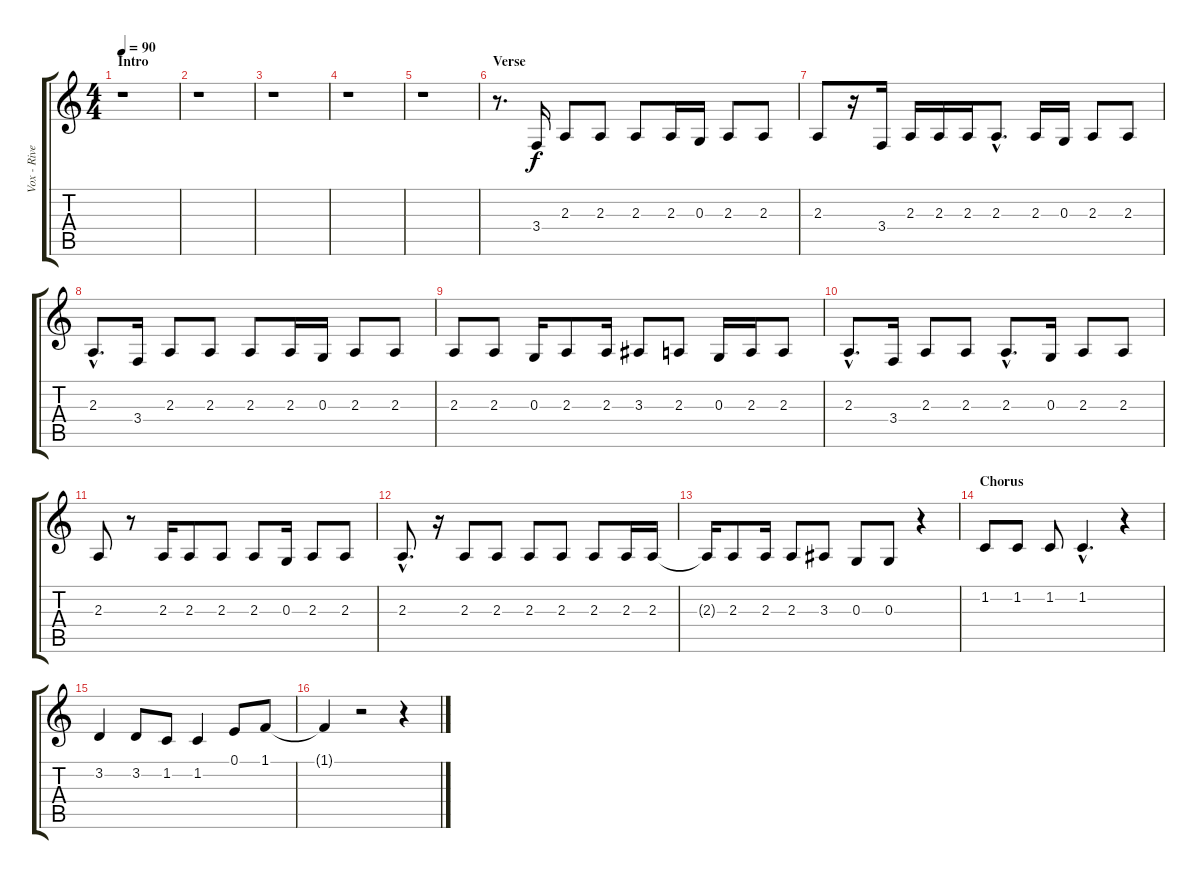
\track ("Vox - Rivers" "Vox - Rive") {instrument lead2sawtooth}
\staff {score tabs}
\tuning (E4 B3 G3 D3 A2 E2) {hide}
\ts (4 4)
\section ("" "Intro")
\tempo 90
\clef g2
\ks c
r.1{dy f instrument lead2sawtooth} |
r.1 |
r.1 |
r.1 |
r.1 |
\section ("" "Verse")
r.8{d} 3.4.16 2.3.8 2.3.8 2.3.8 2.3.16 0.3.16 2.3.8 2.3.8 |
2.3.8 r.16 3.4.16 2.3.16 2.3.16 2.3.16 2.3{hac}.8{d} 2.3.16 0.3.16 2.3.8 2.3.8 |
2.3{hac}.8{d} 3.4.16 2.3.8 2.3.8 2.3.8 2.3.16 0.3.16 2.3.8 2.3.8 |
2.3.8 2.3.8 0.3.16 2.3.8 2.3.16 3.3.8 2.3.8 0.3.16 2.3.16 2.3.8 |
2.3{hac}.8{d} 3.4.16 2.3.8 2.3.8 2.3{hac}.8{d} 0.3.16 2.3.8 2.3.8 |
2.3.8 r.8 2.3.16 2.3.8 2.3.8 2.3.8 0.3.16 2.3.8 2.3.8 |
2.3{hac}.8{d} r.16 2.3.8 2.3.8 2.3.8 2.3.8 2.3.8 2.3.16 2.3.16 |
2.3{t}.16 2.3.8 2.3.16 2.3.8 3.3.8 0.3.8 0.3.8 r.4 |
\section ("" "Chorus")
1.2.8 1.2.8 1.2.8 1.2{hac}.4{d} r.4 |
3.2.4 3.2.8 1.2.8 1.2.4 0.1.8 1.1.8 |
1.1{t}.4 r.2 r.4
